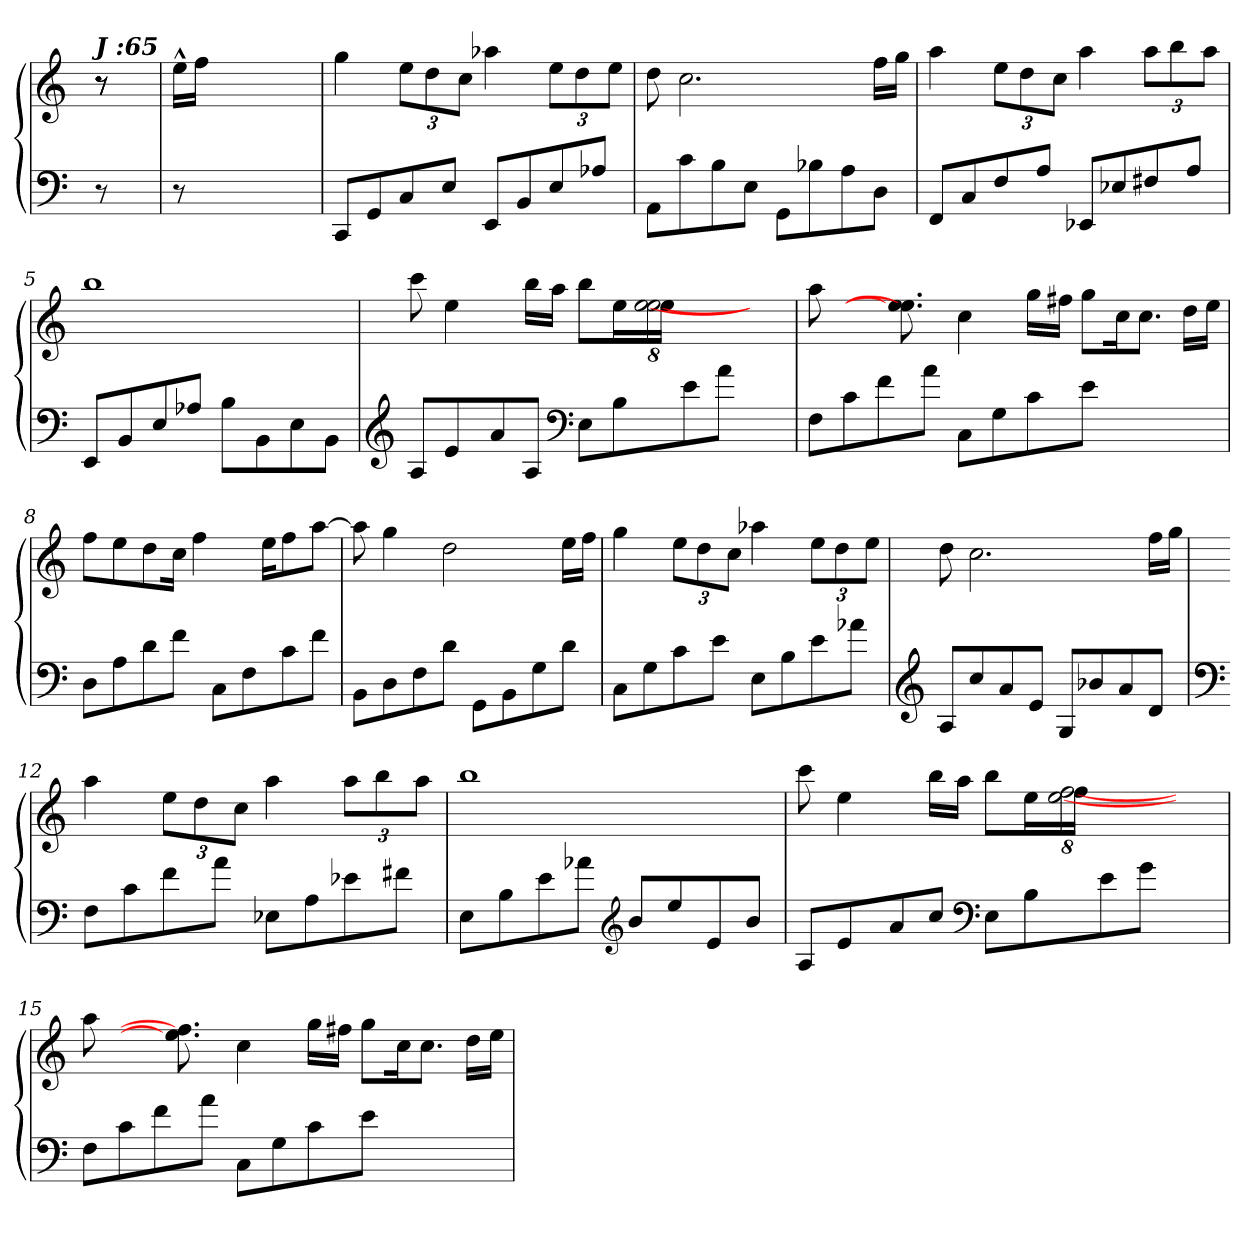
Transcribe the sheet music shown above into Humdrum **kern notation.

**kern	**kern
*part1	*part1
*staff2	*staff1
*clefF4	*clefG2
*k[]	*k[]
=	=
*	*^
*	*	*^
!	!LO:TX:a:Bi:t=J &colon;65	!	!
8r	8r	8r	8r
*	*v	*v	*v
=1	=1
8r	16ee^^\LL
.	16ff\JJ
2..ryy	2..ryy
=2	=2
8CC/L	4gg\
8GG/	.
*	*Xbrackettup
8C/	12ee\L
.	12dd\
8E/J	.
.	12cc\J
8EE/L	4aa-X\
8BB/	.
8E/	12ee\L
.	12dd\
8A-X/J	.
.	12ee\J
=3	=3
8AA\L	8dd\
8c\	2.cc\
8B\	.
8E\J	.
8GG\L	.
8B-X\	.
8A\	.
8D\J	16ff\LL
.	16gg\JJ
=4	=4
8FF/L	4aa\
8C/	.
8F/	12ee\L
.	12dd\
8A/J	.
.	12cc\J
8EE-X/L	4aa\
8E-X/	.
8F#X/	12aa\L
.	12bb\
8A/J	.
.	12aa\J
!!LO:LB:g=z
=5	=5
8EE/L	1bb
8BB/	.
8E/	.
8A-X/J	.
8B\L	.
8BB\	.
8E\	.
8BB\J	.
=6	=6
*clefG2	*
*	*^
8A/L	8ccc\	8.ryy
8e/	4ee\	.
*	*v	*v
8a/	.
8A/J	16bb\LL
.	16aa\JJ
*clefF4	*
8E\L	8bb\L
8B\	16ee\L
*	*^
.	16ee\JJ	[16%5ee\ [16%5ee\
8e\	4ryy	.
8a\J	.	.
8.ryy	8.ryy	8.ryy
*	*v	*v
=7	=7
8F\L	8aa\
8c\	8.ryy
8f\	.
.	8.ee\] 8.ee\]
8a\J	.
8C\L	4cc\
8G\	.
8c\	16gg\LL
.	16ff#X\JJ
8e\J	8gg\L
4.ryy	16cc\K
.	8.cc\J
.	16dd\LL
.	16ee\JJ
!!LO:LB:g=z
=8	=8
8D\L	8ff\L
8A\	8ee\
8d\	8dd\
8f\J	16cc\Jk
.	4ff\
8C\L	.
8F\	.
.	16ee\KL
8c\	8ff\
8f\J	[8aa\J
=9	=9
8BB\L	8aa\]
8D\	4gg\
8F\	.
8d\J	2dd\
8GG\L	.
8BB\	.
8G\	.
8d\J	16ee\LL
.	16ff\JJ
=10	=10
8C\L	4gg\
8G\	.
8c\	12ee\L
.	12dd\
8e\J	.
.	12cc\J
8E\L	4aa-X\
8B\	.
8e\	12ee\L
.	12dd\
8a-X\J	.
.	12ee\J
!!LO:LB:g=z
=11	=11
*clefG2	*
8A/L	8dd\
8cc/	2.cc\
8a/	.
8e/J	.
8G/L	.
8b-X/	.
8a/	.
8d/J	16ff\LL
.	16gg\JJ
=12	=12
*clefF4	*
8F\L	4aa\
8c\	.
8f\	12ee\L
.	12dd\
8a\J	.
.	12cc\J
8E-X\L	4aa\
8A\	.
8e-X\	12aa\L
.	12bb\
8f#X\J	.
.	12aa\J
=13	=13
8E\L	1bb
8B\	.
8e\	.
8a-X\J	.
*clefG2	*
8b/L	.
8ee/	.
8e/	.
8b/J	.
!!LO:LB:g=z
=14	=14
*	*^
8A/L	8ccc\	8.ryy
8e/	4ee\	.
*	*v	*v
8a/	.
8cc/J	16bb\LL
.	16aa\JJ
*clefF4	*
8E\L	8bb\L
8B\	16ee\L
*	*^
.	16ff\JJ	[16%5ee\ [16%5ff\
8e\	4ryy	.
8g\J	.	.
8.ryy	8.ryy	8.ryy
*	*v	*v
=15	=15
8F\L	8aa\
8c\	8.ryy
8f\	.
.	8.ee\] 8.ff\]
8a\J	.
8C\L	4cc\
8G\	.
8c\	16gg\LL
.	16ff#X\JJ
8e\J	8gg\L
4.ryy	16cc\K
.	8.cc\J
.	16dd\LL
.	16ee\JJ
=	=
*-	*-
